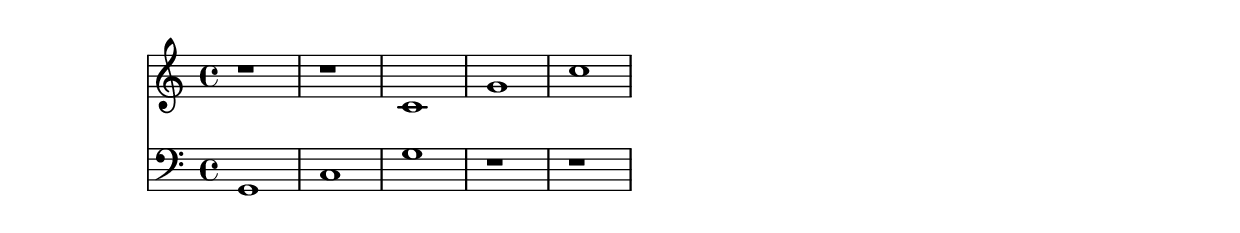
\language "français"

<<
  \new Staff {
    \clef "treble"
    \relative do' {
      r1 r1 do sol' do
    }
  }
  \new Staff {
    \clef "bass"
    \relative do
    { 
      sol do1 sol' r1 r1
    }
  }
>>